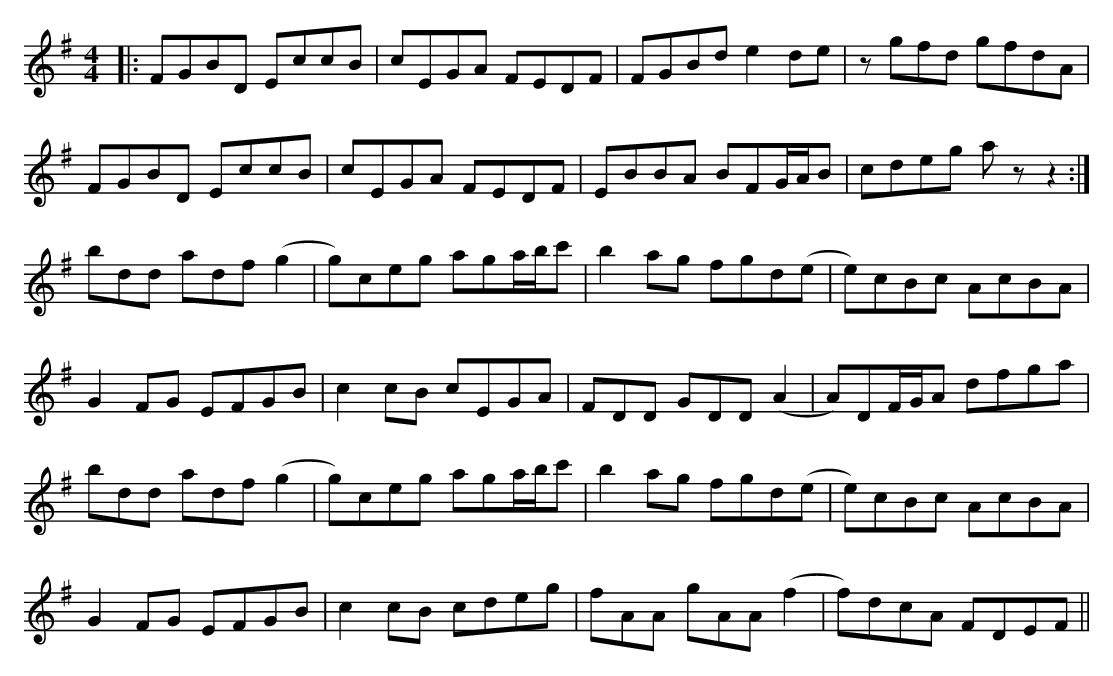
X:1
M:4/4
K:G
|:FGBD EccB|cEGA FEDF|FGBd e2de|zgfd gfdA|
FGBD EccB|cEGA FEDF|EBBA BFG/A/B|cdeg az z2:|
bdd adf (g2|g)ceg aga/b/c'|b2ag fgd(e|e)cBc AcBA|
G2FG EFGB|c2cB cEGA|FDD GDD (A2|A)DF/G/A dfga|
bdd adf (g2|g)ceg aga/b/c'|b2ag fgd(e|e)cBc AcBA|
G2FG EFGB|c2cB cdeg|fAA gAA (f2|f)dcA FDEF||
